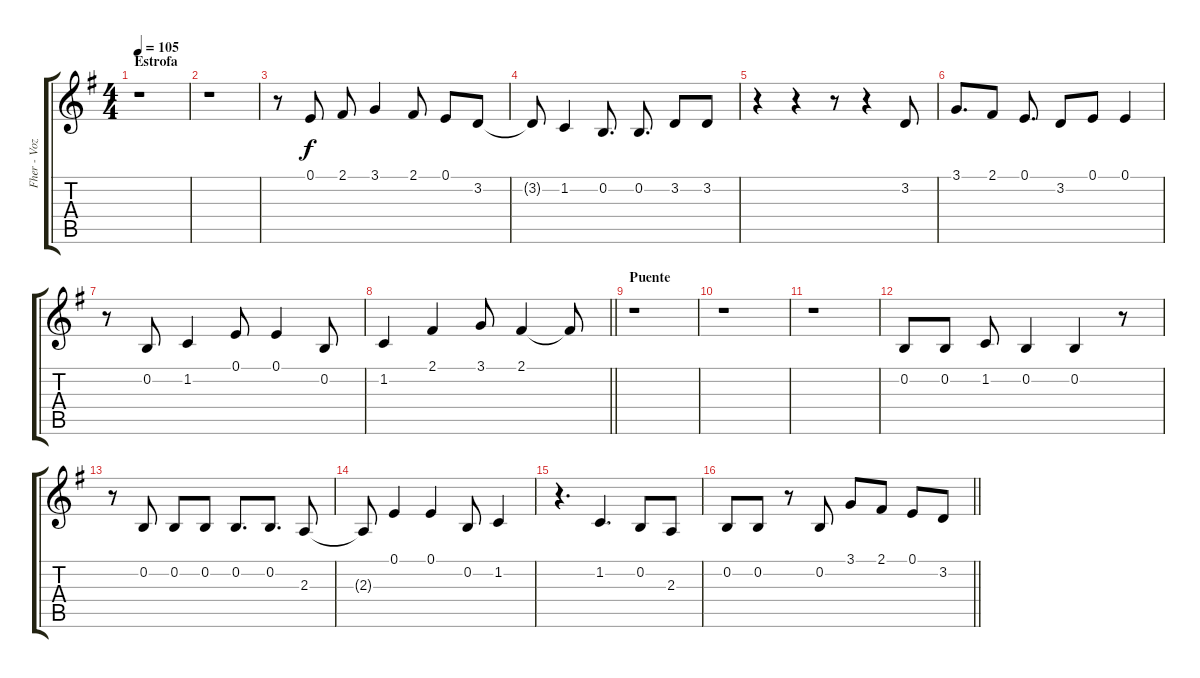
\track ("Fher - Voz" "Fher - Voz") {instrument violin}
\staff {score tabs}
\tuning (E4 B3 G3 D3 A2 E2) {hide}
\ts (4 4)
\section ("" "Estrofa")
\tempo 105
\clef g2
\ks g
r.1{dy f} |
r.1 |
r.8 0.1.8 2.1.8 3.1.4 2.1.8 0.1.8 3.2.8 |
3.2{t}.8 1.2.4 0.2.8{d} 0.2.8{d} 3.2.8 3.2.8 |
r.4 r.4 r.8 r.4 3.2.8 |
3.1.8{d} 2.1.8 0.1.8{d} 3.2.8 0.1.8 0.1.4 |
r.8 0.2.8 1.2.4 0.1.8 0.1.4 0.2.8 |
\barLineRight lightlight
1.2.4 2.1.4 3.1.8 2.1.4 2.1{t}.8 |
\section ("" "Puente")
r.1 |
r.1 |
r.1 |
0.2.8 0.2.8 1.2.8 0.2.4 0.2.4 r.8 |
r.8 0.2.8 0.2.8 0.2.8 0.2.8{d} 0.2.8{d} 2.3.8 |
2.3{t}.8 0.1.4 0.1.4 0.2.8 1.2.4 |
r.4{d} 1.2.4{d} 0.2.8 2.3.8 |
\barLineRight lightlight
0.2.8 0.2.8 r.8 0.2.8 3.1.8 2.1.8 0.1.8 3.2.8
